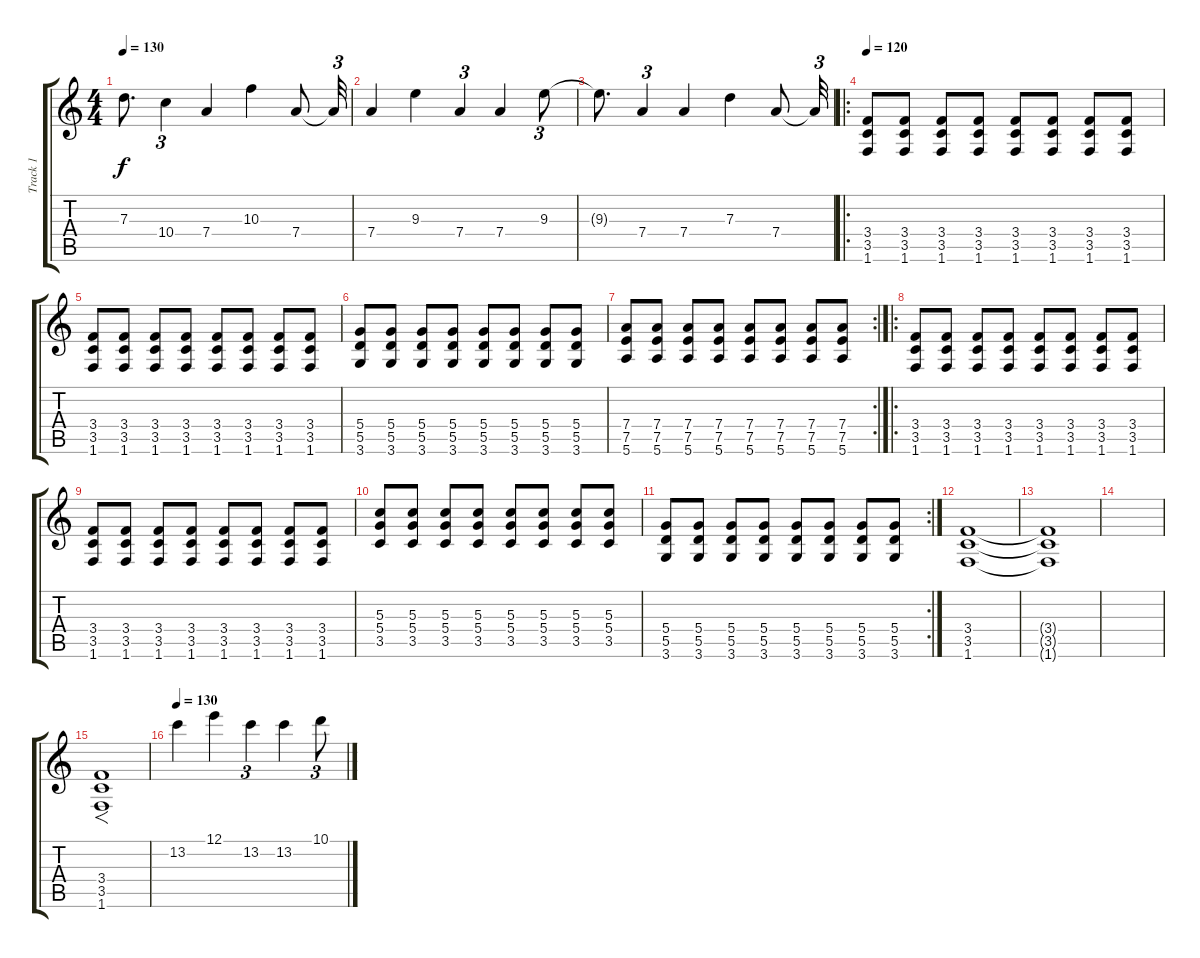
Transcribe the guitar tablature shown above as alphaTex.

\track ("Track 1" "Track 1") {instrument electricguitarjazz}
\staff {score tabs}
\tuning (E4 B3 G3 D3 A2 E2) {hide}
\ts (4 4)
\tempo 130
\clef g2
\ks c
7.3{t}.8{d dy f} 10.4.4{tu (3 2)} 7.4.4 10.3.4 7.4.8 7.4{t}.32{tu (3 2)} |
7.4.4 9.3.4 7.4.4{tu (3 2)} 7.4.4 9.3.8{tu (3 2)} |
9.3{t}.8{d} 7.4.4{tu (3 2)} 7.4.4 7.3.4 7.4.8 7.4{t}.32{tu (3 2)} |
\ro
\tempo 120
(3.4 3.5 1.6).8{instrument overdrivenguitar} (3.4 3.5 1.6).8 (3.4 3.5 1.6).8 (3.4 3.5 1.6).8 (3.4 3.5 1.6).8 (3.4 3.5 1.6).8 (3.4 3.5 1.6).8 (3.4 3.5 1.6).8 |
(3.4 3.5 1.6).8 (3.4 3.5 1.6).8 (3.4 3.5 1.6).8 (3.4 3.5 1.6).8 (3.4 3.5 1.6).8 (3.4 3.5 1.6).8 (3.4 3.5 1.6).8 (3.4 3.5 1.6).8 |
(5.4 5.5 3.6).8 (5.4 5.5 3.6).8 (5.4 5.5 3.6).8 (5.4 5.5 3.6).8 (5.4 5.5 3.6).8 (5.4 5.5 3.6).8 (5.4 5.5 3.6).8 (5.4 5.5 3.6).8 |
\rc 2
(7.4 7.5 5.6).8 (7.4 7.5 5.6).8 (7.4 7.5 5.6).8 (7.4 7.5 5.6).8 (7.4 7.5 5.6).8 (7.4 7.5 5.6).8 (7.4 7.5 5.6).8 (7.4 7.5 5.6).8 |
\ro
(3.4 3.5 1.6).8 (3.4 3.5 1.6).8 (3.4 3.5 1.6).8 (3.4 3.5 1.6).8 (3.4 3.5 1.6).8 (3.4 3.5 1.6).8 (3.4 3.5 1.6).8 (3.4 3.5 1.6).8 |
(3.4 3.5 1.6).8 (3.4 3.5 1.6).8 (3.4 3.5 1.6).8 (3.4 3.5 1.6).8 (3.4 3.5 1.6).8 (3.4 3.5 1.6).8 (3.4 3.5 1.6).8 (3.4 3.5 1.6).8 |
(5.3 5.4 3.5).8 (5.3 5.4 3.5).8 (5.3 5.4 3.5).8 (5.3 5.4 3.5).8 (5.3 5.4 3.5).8 (5.3 5.4 3.5).8 (5.3 5.4 3.5).8 (5.3 5.4 3.5).8 |
\rc 2
(5.4 5.5 3.6).8 (5.4 5.5 3.6).8 (5.4 5.5 3.6).8 (5.4 5.5 3.6).8 (5.4 5.5 3.6).8 (5.4 5.5 3.6).8 (5.4 5.5 3.6).8 (5.4 5.5 3.6).8 |
(3.4 3.5 1.6).1{volume 0} |
(3.4{t} 3.5{t} 1.6{t}).1 |
|
(3.4 3.5 1.6).1{f} |
\tempo 130
13.2.4 12.1.4 13.2.4{tu (3 2)} 13.2.4 10.1.8{tu (3 2)}
